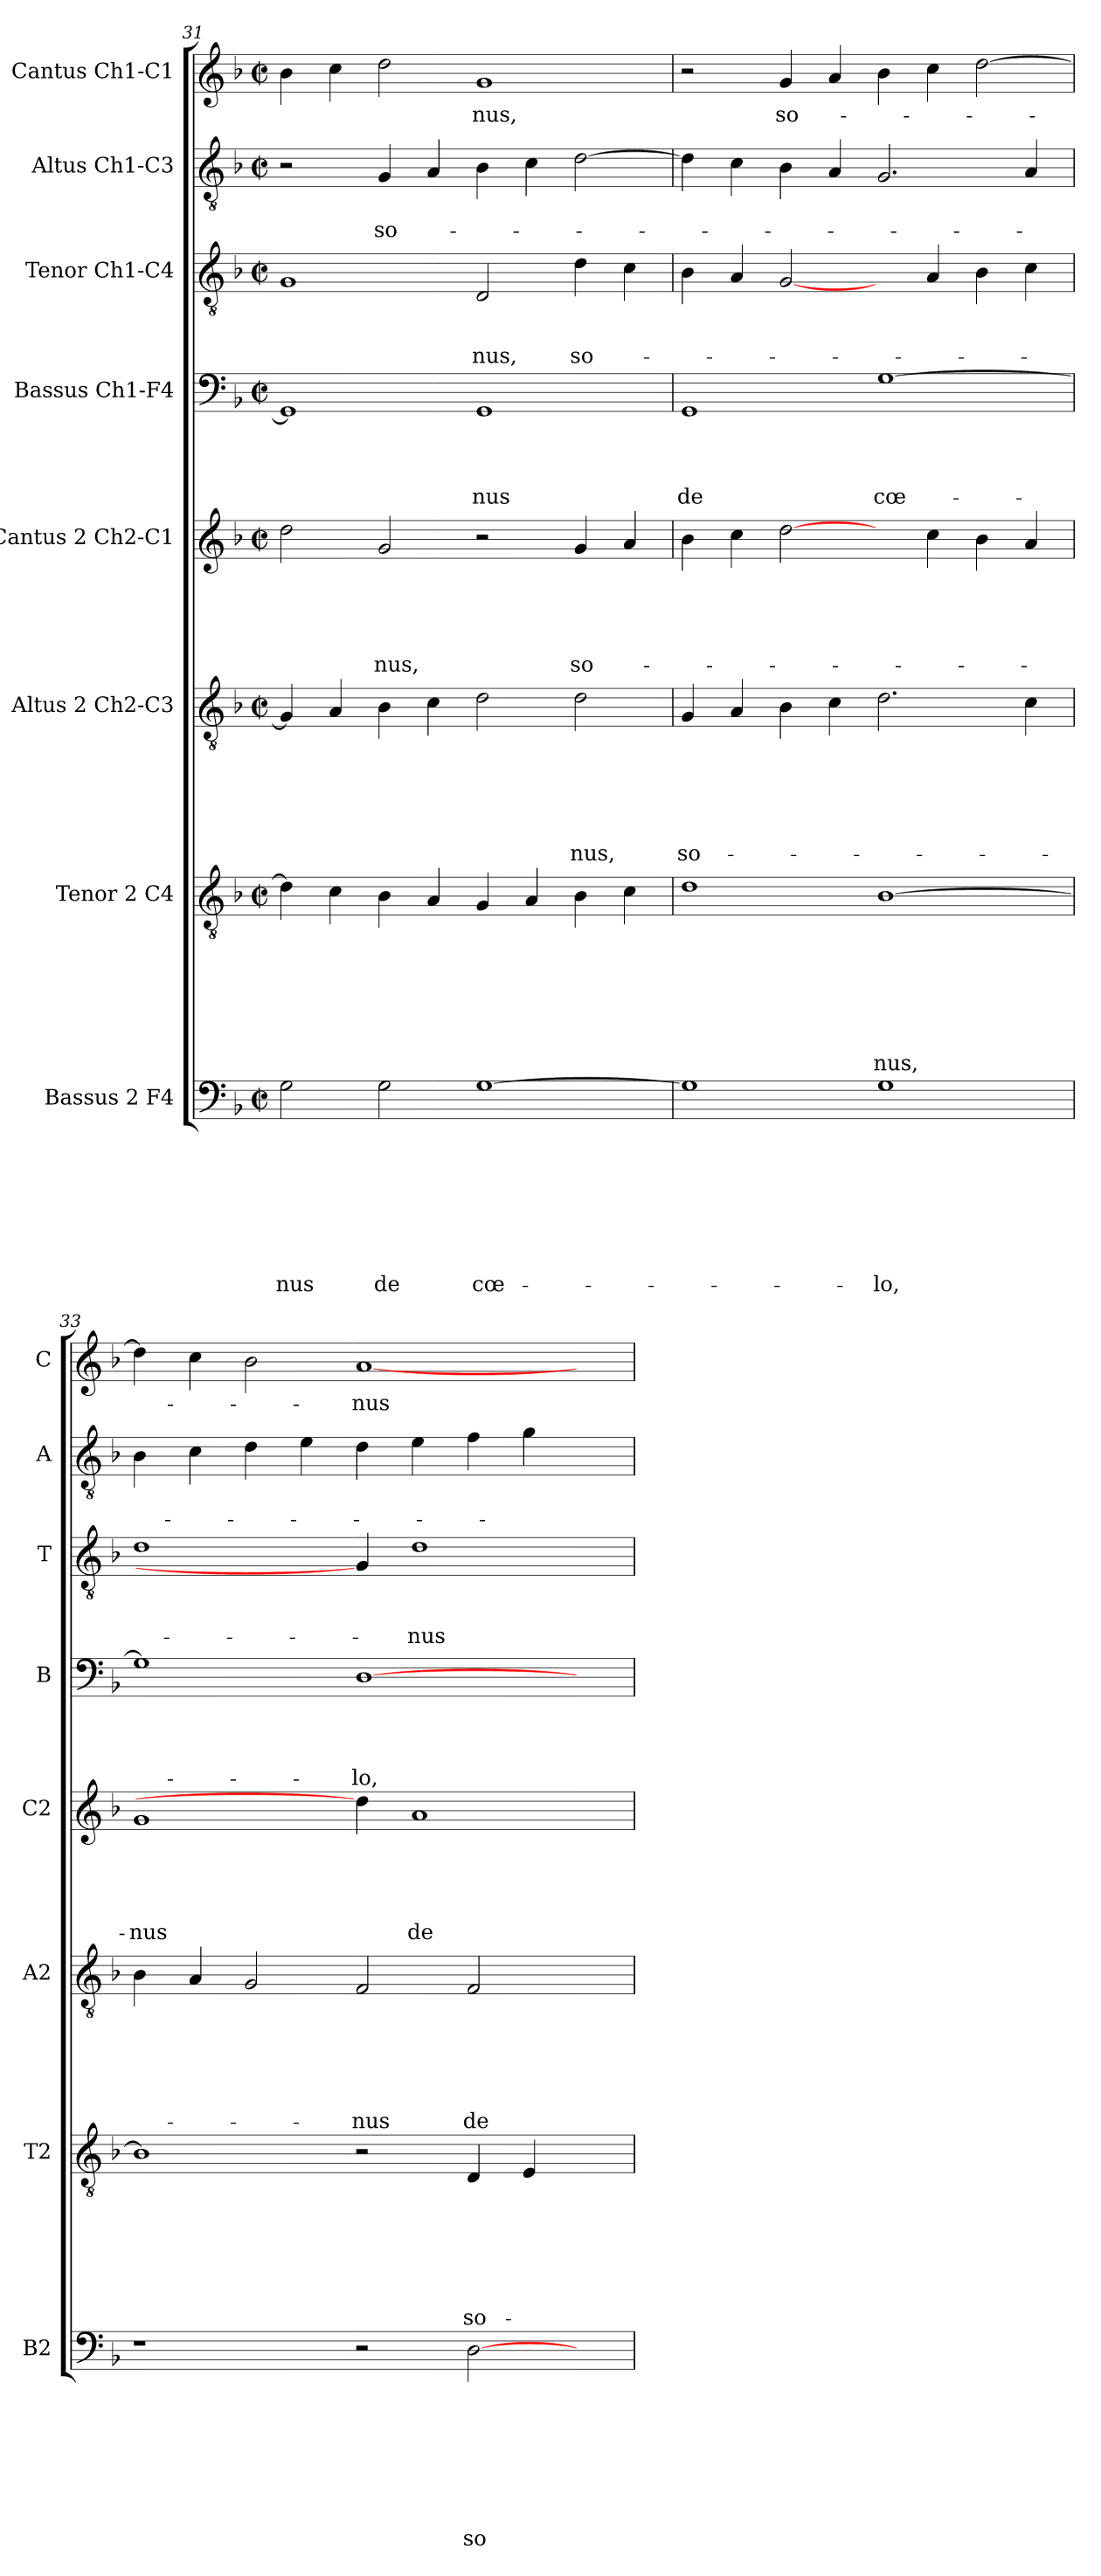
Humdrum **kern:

**kern	**text	**text	**text	**text	**text	**text	**text	**text	**kern	**text	**text	**text	**text	**text	**text	**text	**kern	**text	**text	**text	**text	**text	**text	**kern	**text	**text	**text	**text	**text	**kern	**text	**text	**text	**text	**kern	**text	**text	**text	**kern	**text	**text	**kern	**text
*part8	*part8	*part8	*part8	*part8	*part8	*part8	*part8	*part8	*part7	*part7	*part7	*part7	*part7	*part7	*part7	*part7	*part6	*part6	*part6	*part6	*part6	*part6	*part6	*part5	*part5	*part5	*part5	*part5	*part5	*part4	*part4	*part4	*part4	*part4	*part3	*part3	*part3	*part3	*part2	*part2	*part2	*part1	*part1
*staff8	*staff8	*staff8	*staff8	*staff8	*staff8	*staff8	*staff8	*staff8	*staff7	*staff7	*staff7	*staff7	*staff7	*staff7	*staff7	*staff7	*staff6	*staff6	*staff6	*staff6	*staff6	*staff6	*staff6	*staff5	*staff5	*staff5	*staff5	*staff5	*staff5	*staff4	*staff4	*staff4	*staff4	*staff4	*staff3	*staff3	*staff3	*staff3	*staff2	*staff2	*staff2	*staff1	*staff1
*I"Bassus 2 F4	*	*	*	*	*	*	*	*	*I"Tenor 2 C4	*	*	*	*	*	*	*	*I"Altus 2 Ch2-C3	*	*	*	*	*	*	*I"Cantus 2 Ch2-C1	*	*	*	*	*	*I"Bassus  Ch1-F4	*	*	*	*	*I"Tenor Ch1-C4	*	*	*	*I"Altus  Ch1-C3	*	*	*I"Cantus Ch1-C1	*
*I'B2	*	*	*	*	*	*	*	*	*I'T2	*	*	*	*	*	*	*	*I'A2	*	*	*	*	*	*	*I'C2	*	*	*	*	*	*I'B	*	*	*	*	*I'T	*	*	*	*I'A	*	*	*I'C	*
*clefF4	*	*	*	*	*	*	*	*	*clefGv2	*	*	*	*	*	*	*	*clefGv2	*	*	*	*	*	*	*clefG2	*	*	*	*	*	*clefF4	*	*	*	*	*clefGv2	*	*	*	*clefGv2	*	*	*clefG2	*
*k[b-]	*	*	*	*	*	*	*	*	*k[b-]	*	*	*	*	*	*	*	*k[b-]	*	*	*	*	*	*	*k[b-]	*	*	*	*	*	*k[b-]	*	*	*	*	*k[b-]	*	*	*	*k[b-]	*	*	*k[b-]	*
*F:	*	*	*	*	*	*	*	*	*F:	*	*	*	*	*	*	*	*F:	*	*	*	*	*	*	*F:	*	*	*	*	*	*F:	*	*	*	*	*F:	*	*	*	*F:	*	*	*F:	*
*M2/2	*	*	*	*	*	*	*	*	*M2/2	*	*	*	*	*	*	*	*M2/2	*	*	*	*	*	*	*M2/2	*	*	*	*	*	*M2/2	*	*	*	*	*M2/2	*	*	*	*M2/2	*	*	*M2/2	*
*met(c|)	*	*	*	*	*	*	*	*	*met(c|)	*	*	*	*	*	*	*	*met(c|)	*	*	*	*	*	*	*met(c|)	*	*	*	*	*	*met(c|)	*	*	*	*	*met(c|)	*	*	*	*met(c|)	*	*	*met(c|)	*
=31	=31	=31	=31	=31	=31	=31	=31	=31	=31	=31	=31	=31	=31	=31	=31	=31	=31	=31	=31	=31	=31	=31	=31	=31	=31	=31	=31	=31	=31	=31	=31	=31	=31	=31	=31	=31	=31	=31	=31	=31	=31	=31	=31
!	!	!	!	!	!	!	!	!LO:LY:b	!	!	!	!	!	!	!	!	!	!	!	!	!	!	!	!	!	!	!	!	!	!	!	!	!	!	!	!	!	!	!	!	!	!	!
2G\	.	.	.	.	.	.	.	-nus	4d\]	.	.	.	.	.	.	.	4G/]	.	.	.	.	.	.	2dd\	.	.	.	.	.	1GG]	.	.	.	.	1G	.	.	.	2r	.	.	4b-\	.
.	.	.	.	.	.	.	.	.	4c\	.	.	.	.	.	.	.	4A/	.	.	.	.	.	.	.	.	.	.	.	.	.	.	.	.	.	.	.	.	.	.	.	.	4cc\	.
!	!	!	!	!	!	!	!	!LO:LY:b	!	!	!	!	!	!	!	!	!	!	!	!	!	!	!	!	!	!	!	!	!LO:LY:b	!	!	!	!	!	!	!	!	!	!	!	!LO:LY:b	!	!
2G\	.	.	.	.	.	.	.	de	4B-\	.	.	.	.	.	.	.	4B-\	.	.	.	.	.	.	2g/	.	.	.	.	-nus,	.	.	.	.	.	.	.	.	.	4G/	.	so-	2dd\	.
.	.	.	.	.	.	.	.	.	4A/	.	.	.	.	.	.	.	4c\	.	.	.	.	.	.	.	.	.	.	.	.	.	.	.	.	.	.	.	.	.	4A/	.	.	.	.
!	!	!	!	!	!	!	!	!LO:LY:b	!	!	!	!	!	!	!	!	!	!	!	!	!	!	!	!	!	!	!	!	!	!	!	!	!	!LO:LY:b	!	!	!	!LO:LY:b	!	!	!	!	!LO:LY:b
[1G	.	.	.	.	.	.	.	cœ-	4G/	.	.	.	.	.	.	.	2d\	.	.	.	.	.	.	2r	.	.	.	.	.	1GG	.	.	.	-nus	2D/	.	.	-nus,	4B-\	.	.	1g	-nus,
.	.	.	.	.	.	.	.	.	4A/	.	.	.	.	.	.	.	.	.	.	.	.	.	.	.	.	.	.	.	.	.	.	.	.	.	.	.	.	.	4c\	.	.	.	.
!	!	!	!	!	!	!	!	!	!	!	!	!	!	!	!	!	!	!	!	!	!	!	!LO:LY:b	!	!	!	!	!	!LO:LY:b	!	!	!	!	!	!	!	!	!LO:LY:b	!	!	!	!	!
.	.	.	.	.	.	.	.	.	4B-\	.	.	.	.	.	.	.	2d\	.	.	.	.	.	-nus,	4g/	.	.	.	.	so-	.	.	.	.	.	4d\	.	.	so-	[2d\	.	.	.	.
.	.	.	.	.	.	.	.	.	4c\	.	.	.	.	.	.	.	.	.	.	.	.	.	.	4a/	.	.	.	.	.	.	.	.	.	.	4c\	.	.	.	.	.	.	.	.
!!LO:PB:g=z
=32	=32	=32	=32	=32	=32	=32	=32	=32	=32	=32	=32	=32	=32	=32	=32	=32	=32	=32	=32	=32	=32	=32	=32	=32	=32	=32	=32	=32	=32	=32	=32	=32	=32	=32	=32	=32	=32	=32	=32	=32	=32	=32	=32
!	!	!	!	!	!	!	!	!	!	!	!	!	!	!	!	!	!	!	!	!	!	!	!LO:LY:b	!	!	!	!	!	!	!	!	!	!	!LO:LY:b	!	!	!	!	!	!	!	!	!
1G]	.	.	.	.	.	.	.	.	1d	.	.	.	.	.	.	.	4G/	.	.	.	.	.	so-	4b-\	.	.	.	.	.	1GG	.	.	.	de	4B-\	.	.	.	4d\]	.	.	2r	.
.	.	.	.	.	.	.	.	.	.	.	.	.	.	.	.	.	4A/	.	.	.	.	.	.	4cc\	.	.	.	.	.	.	.	.	.	.	4A/	.	.	.	4c\	.	.	.	.
!	!	!	!	!	!	!	!	!	!	!	!	!	!	!	!	!	!	!	!	!	!	!	!	!	!	!	!	!	!	!	!	!	!	!	!	!	!	!	!	!	!	!	!LO:LY:b
.	.	.	.	.	.	.	.	.	.	.	.	.	.	.	.	.	4B-\	.	.	.	.	.	.	[2dd\	.	.	.	.	.	.	.	.	.	.	[2G/	.	.	.	4B-\	.	.	4g/	so-
.	.	.	.	.	.	.	.	.	.	.	.	.	.	.	.	.	4c\	.	.	.	.	.	.	.	.	.	.	.	.	.	.	.	.	.	.	.	.	.	4A/	.	.	4a/	.
!	!	!	!	!	!	!	!	!LO:LY:b	!	!	!	!	!	!	!	!LO:LY:b	!	!	!	!	!	!	!	!	!	!	!	!	!	!	!	!	!	!LO:LY:b	!	!	!	!	!	!	!	!	!
1G	.	.	.	.	.	.	.	-lo,	[1B-	.	.	.	.	.	.	-nus,	2.d\	.	.	.	.	.	.	4ryy	.	.	.	.	.	[1G	.	.	.	cœ-	4ryy	.	.	.	2.G/	.	.	4b-\	.
.	.	.	.	.	.	.	.	.	.	.	.	.	.	.	.	.	.	.	.	.	.	.	.	4cc\	.	.	.	.	.	.	.	.	.	.	4A/	.	.	.	.	.	.	4cc\	.
.	.	.	.	.	.	.	.	.	.	.	.	.	.	.	.	.	.	.	.	.	.	.	.	4b-\	.	.	.	.	.	.	.	.	.	.	4B-\	.	.	.	.	.	.	[2dd\	.
.	.	.	.	.	.	.	.	.	.	.	.	.	.	.	.	.	4c\	.	.	.	.	.	.	4a/	.	.	.	.	.	.	.	.	.	.	4c\	.	.	.	4A/	.	.	.	.
=33	=33	=33	=33	=33	=33	=33	=33	=33	=33	=33	=33	=33	=33	=33	=33	=33	=33	=33	=33	=33	=33	=33	=33	=33	=33	=33	=33	=33	=33	=33	=33	=33	=33	=33	=33	=33	=33	=33	=33	=33	=33	=33	=33
!	!	!	!	!	!	!	!	!	!	!	!	!	!	!	!	!	!	!	!	!	!	!	!	!	!	!	!	!	!LO:LY:b	!	!	!	!	!	!	!	!	!	!	!	!	!	!
1r	.	.	.	.	.	.	.	.	1B-]	.	.	.	.	.	.	.	4B-\	.	.	.	.	.	.	1g	.	.	.	.	-nus	1G]	.	.	.	.	1d	.	.	.	4B-\	.	.	4dd\]	.
.	.	.	.	.	.	.	.	.	.	.	.	.	.	.	.	.	4A/	.	.	.	.	.	.	.	.	.	.	.	.	.	.	.	.	.	.	.	.	.	4c\	.	.	4cc\	.
.	.	.	.	.	.	.	.	.	.	.	.	.	.	.	.	.	2G/	.	.	.	.	.	.	.	.	.	.	.	.	.	.	.	.	.	.	.	.	.	4d\	.	.	2b-\	.
.	.	.	.	.	.	.	.	.	.	.	.	.	.	.	.	.	.	.	.	.	.	.	.	.	.	.	.	.	.	.	.	.	.	.	.	.	.	.	4e\	.	.	.	.
!	!	!	!	!	!	!	!	!	!	!	!	!	!	!	!	!	!	!	!	!	!	!	!LO:LY:b	!	!	!	!	!	!	!	!	!	!	!LO:LY:b	!	!	!	!	!	!	!	!	!LO:LY:b
2r	.	.	.	.	.	.	.	.	2r	.	.	.	.	.	.	.	2F/	.	.	.	.	.	-nus	4dd\]	.	.	.	.	.	[1D	.	.	.	-lo,	4G/]	.	.	.	4d\	.	.	[1a	-nus
!	!	!	!	!	!	!	!	!	!	!	!	!	!	!	!	!	!	!	!	!	!	!	!	!	!	!	!	!	!LO:LY:b	!	!	!	!	!	!	!	!	!LO:LY:b	!	!	!	!	!
.	.	.	.	.	.	.	.	.	.	.	.	.	.	.	.	.	.	.	.	.	.	.	.	1a	.	.	.	.	de	.	.	.	.	.	1d	.	.	-nus	4e\	.	.	.	.
!	!	!	!	!	!	!	!	!LO:LY:b	!	!	!	!	!	!	!	!LO:LY:b	!	!	!	!	!	!	!LO:LY:b	!	!	!	!	!	!	!	!	!	!	!	!	!	!	!	!	!	!	!	!
[2D\	.	.	.	.	.	.	.	so-	4D/	.	.	.	.	.	.	so-	2F/	.	.	.	.	.	de	.	.	.	.	.	.	.	.	.	.	.	.	.	.	.	4f\	.	.	.	.
.	.	.	.	.	.	.	.	.	4E/	.	.	.	.	.	.	.	.	.	.	.	.	.	.	.	.	.	.	.	.	.	.	.	.	.	.	.	.	.	4g\	.	.	.	.
4ryy	.	.	.	.	.	.	.	.	4ryy	.	.	.	.	.	.	.	4ryy	.	.	.	.	.	.	.	.	.	.	.	.	4ryy	.	.	.	.	.	.	.	.	4ryy	.	.	4ryy	.
=	=	=	=	=	=	=	=	=	=	=	=	=	=	=	=	=	=	=	=	=	=	=	=	=	=	=	=	=	=	=	=	=	=	=	=	=	=	=	=	=	=	=	=
*-	*-	*-	*-	*-	*-	*-	*-	*-	*-	*-	*-	*-	*-	*-	*-	*-	*-	*-	*-	*-	*-	*-	*-	*-	*-	*-	*-	*-	*-	*-	*-	*-	*-	*-	*-	*-	*-	*-	*-	*-	*-	*-	*-
